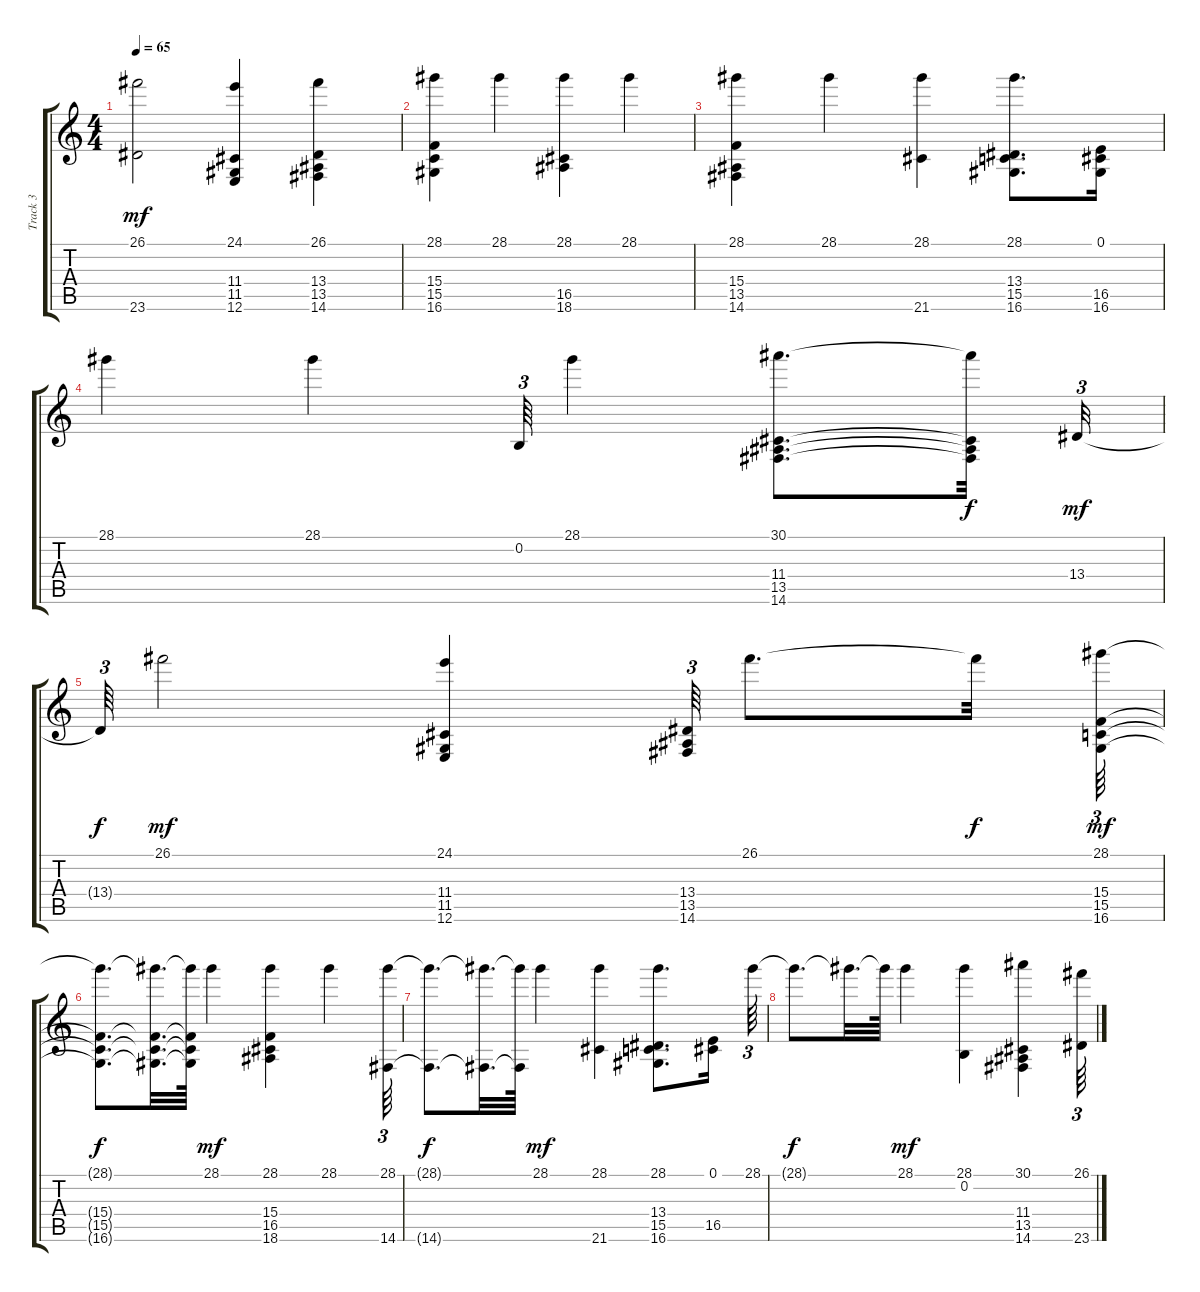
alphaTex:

\track ("Track 3" "Track 3") {instrument stringensemble2}
\staff {score tabs}
\tuning (E4 B3 G3 D3 A2 E2) {hide}
\ts (4 4)
\tempo 65
\clef g2
\ks c
(26.1 23.6).2{dy mf} (24.1 11.4 11.5 12.6).4 (26.1 13.4 13.5 14.6).4 |
(28.1 15.4 15.5 16.6).4 28.1.4 (28.1 16.5 18.6).4 28.1.4 |
(28.1 15.4 13.5 14.6).4 28.1.4 (28.1 21.6).4 (28.1 13.4 15.5 16.6).8{d} (0.1 16.5 16.6).16 |
28.1.4 28.1.4 0.2.64{tu (3 2)} 28.1.4 (30.1 11.4 13.5 14.6).8{d} (30.1{t} 11.4{t} 13.5{t} 14.6{t}).32{dy f} 13.4.32{tu (3 2) dy mf} |
13.4{t}.64{tu (3 2) dy f} 26.1.2{dy mf} (24.1 11.4 11.5 12.6).4 (13.4 13.5 14.6).64{tu (3 2)} 26.1.8{d} 26.1{t}.32{dy f} (28.1 15.4 15.5 16.6).64{tu (3 2) dy mf} |
(28.1{t} 15.4{t} 15.5{t} 16.6{t}).8{d dy f} (28.1{t} 15.4{t} 15.5{t} 16.6{t}).32{d} (28.1{t} 15.4{t} 15.5{t} 16.6{t}).64 28.1.4{dy mf} (28.1 15.4 16.5 18.6).4 28.1.4 (28.1 14.6).64{tu (3 2)} |
(28.1{t} 14.6{t}).8{d dy f} (28.1{t} 14.6{t}).32{d} (28.1{t} 14.6{t}).64 28.1.4{dy mf} (28.1 21.6).4 (28.1 13.4 15.5 16.6).8{d} (0.1 16.5).16 28.1.64{tu (3 2)} |
28.1{t}.8{d dy f} 28.1{t}.32{d} 28.1{t}.64 28.1.4{dy mf} (28.1 0.2).4 (30.1 11.4 13.5 14.6).4 (26.1 23.6).64{tu (3 2)}
